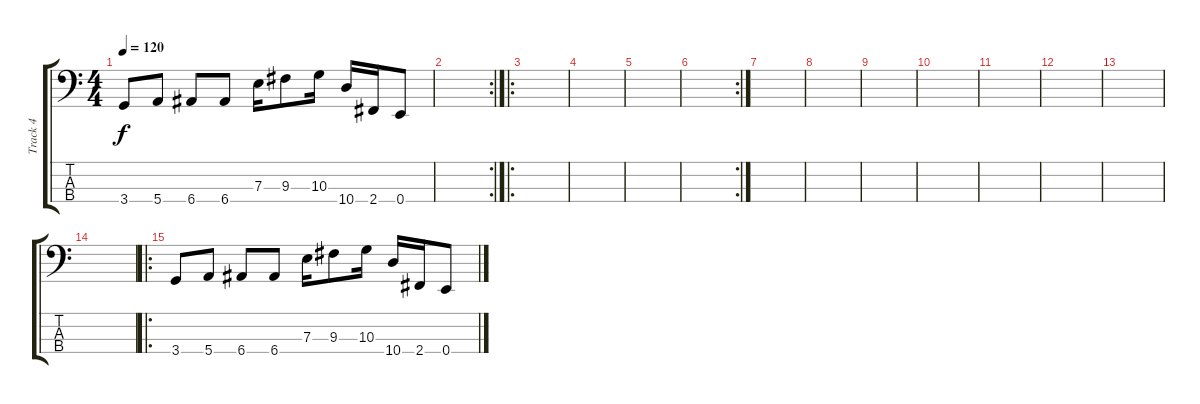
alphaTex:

\track ("Track 4" "Track 4") {instrument electricbassfinger}
\staff {score tabs}
\tuning (G2 D2 A1 E1) {hide}
\ts (4 4)
\tempo 120
\clef f4
\ks c
3.4.8{dy f} 5.4.8 6.4.8 6.4.8 7.3.16 9.3.8 10.3.16 10.4.16 2.4.16 0.4.8 |
\rc 2
|
\ro
|
|
|
\rc 2
|
|
|
|
|
|
|
|
|
\ro
3.4.8 5.4.8 6.4.8 6.4.8 7.3.16 9.3.8 10.3.16 10.4.16 2.4.16 0.4.8
